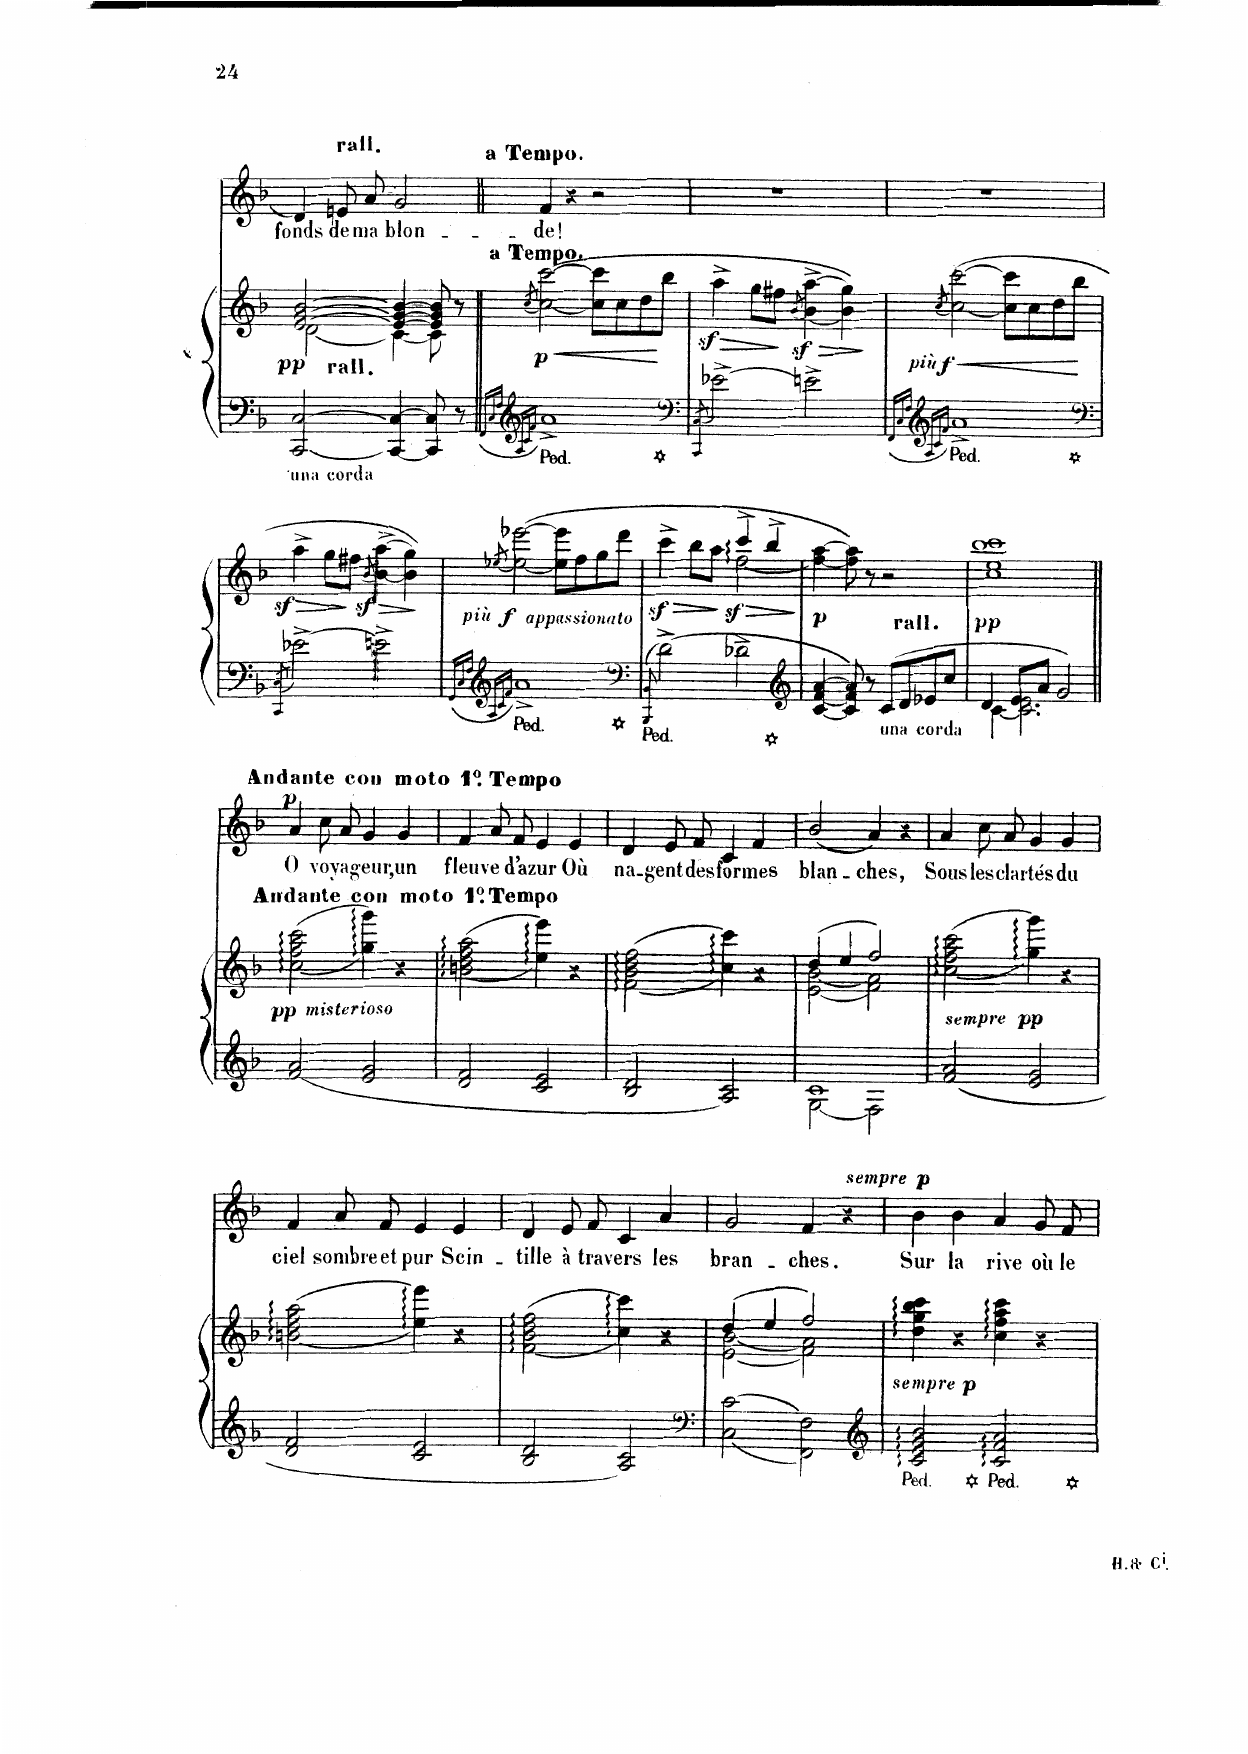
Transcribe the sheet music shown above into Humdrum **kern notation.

**kern	**kern	**dynam	**kern	**text	**dynam
*part2	*part2	*part2	*part1	*part1	*part1
*staff3	*staff2	*staff2/3	*staff1	*staff1	*staff1
*I"Piano	*	*	*I"Chant Voice	*	*
*I'Pno	*	*	*	*	*
*clefF4	*clefG2	*	*clefG2	*	*
*k[b-]	*k[b-]	*	*k[b-]	*	*
*M4/4	*M4/4	*	*M4/4	*	*
*met(c)	*met(c)	*	*met(c)	*	*
=56	=56	=56	=56	=56	=56
*	*^	*	*	*	*
!	!LO:TX:b:B:t=rall.	!	!	!	!	!
!LO:TX:b:t=una corda	!	!	!	!	!	!
!	!	!	!LO:DY:b	!	!	!
[2CC/ [2C/	[>2e/ [2g/ [2b-/	(2d\	pp	4d/	-- fonds	.
!	!	!	!	!LO:TX:a:B:t=rall.	!	!
.	.	.	.	8en/L	de	.
.	.	.	.	8a/J	ma	.
4CC/_ 4C/_	4e/_ 4g/_ 4b-/_	[4c\)	.	2g/	blon-	.
8CC/] 8C/]	8e/] 8g/] 8b-/]	8c\]	.	.	.	.
8r	8r	8ryy	.	.	.	.
*	*v	*v	*	*	*	*
=57||	=57||	=57||	=57||	=57||	=57||
.	(8qcc/	.	.	.	.
!	!	!	!LO:TX:a:B:t=a Tempo.	!	!
!	!LO:TX:a:B:t=a Tempo.	!	!	!	!
!	!	!LO:DY:b	!	!	!
22FF!/LL	([2cc\ [2ccc\)	p	4f/	-de!	.
22C!/	.	.	.	.	.
22F!/JJ	.	.	.	.	.
*clefG2	*	*	*	*	*
22A!/LL	.	.	.	.	.
22c!/	.	.	.	.	.
22f!/JJ	.	.	.	.	.
.	.	.	4r	.	.
11%8a^	.	.	.	.	.
.	8cc\] 8ccc\]L	.	2r	.	.
.	8cc\	.	.	.	.
.	8dd\	.	.	.	.
.	8bb-\J	.	.	.	.
=58	=58	=58	=58	=58	=58
*clefF4	*	*	*	*	*
*M4/4	*M4/4	*	*M4/4	*	*
*met(c)	*met(c)	*	*met(c)	*	*
8qCC/ 8qC/	.	.	.	.	.
!	!	!LO:HP:b	!	!	!
2e-X^\	4aaz<^\	>	1r	.	.
.	8gg\L	.	.	.	.
.	8ff#X\J	.	.	.	.
.	8qb-/	.	.	.	.
2en^\	(>[4b-\z<^ 4aa\z<^	.	.	.	.
.	4b-\] 4gg\))	.	.	.	.
.	.	]	.	.	.
=59	=59	=59	=59	=59	=59
.	(8qcc/	.	.	.	.
!	!	!LO:DY:b	!	!	!
!	!	!LO:DY:n=1:b	!	!	!
22FF!/LL	([2cc\ [2ccc\)	other-dynamics f	1r	.	.
22C!/	.	.	.	.	.
22F!/JJ	.	.	.	.	.
*clefG2	*	*	*	*	*
22A!/LL	.	.	.	.	.
22c!/	.	.	.	.	.
22f!/JJ	.	.	.	.	.
11%8a^	.	.	.	.	.
.	8cc\] 8ccc\]L	.	.	.	.
.	8cc\	.	.	.	.
.	8dd\	.	.	.	.
.	8bb-\J	.	.	.	.
=60	=60	=60	=60	=60	=60
*clefF4	*	*	*	*	*
*k[b-]	*k[b-]	*	*k[b-]	*	*
*M4/4	*M4/4	*	*M4/4	*	*
*met(c)	*met(c)	*	*met(c)	*	*
8qCC/ 8qC/	.	.	.	.	.
!	!	!LO:HP:b	!	!	!
2e-X^\	4aaz<^\	>	1r	.	.
.	8gg\L	.	.	.	.
.	8ff#X\J	.	.	.	.
.	8qb-/	.	.	.	.
2en^\	(>[4b-\z<^ 4aa\z<^	.	.	.	.
.	4b-\] 4gg\))	.	.	.	.
.	.	]	.	.	.
=61	=61	=61	=61	=61	=61
.	(8qee-X/	.	.	.	.
!	!	!LO:DY:b	!	!	!
!	!	!LO:DY:n=1:b	!	!	!
!	!	!LO:DY:n=2:b	!	!	!
22FF/LL	([2ee-\ [2eee-X\)	other-dynamics f other-dynamics	1r	.	.
22C/	.	.	.	.	.
22F/JJ	.	.	.	.	.
*clefG2	*	*	*	*	*
22A/LL	.	.	.	.	.
22c/	.	.	.	.	.
22f/JJ	.	.	.	.	.
11%8a^	.	.	.	.	.
.	8ee-\] 8eee-\]L	.	.	.	.
.	8ff\	.	.	.	.
.	8gg\	.	.	.	.
.	8ddd\J	.	.	.	.
=62	=62	=62	=62	=62	=62
*clefF4	*	*	*	*	*
*M4/4	*M4/4	*	*M4/4	*	*
*met(c)	*met(c)	*	*met(c)	*	*
8qBBB-/ 8qBB-/	.	.	.	.	.
!	!	!LO:HP:b	!	!	!
*	*^	*	*	*	*
!	!	!	!LO:DY:n=1:b	!	!	!
2d^\	4ccc^>\	2ryy	> sf	1r	.	.
.	8bb-\L	.	.	.	.	.
.	8aa\J	.	.	.	.	.
!	!	!	!LO:DY:n=2:b	!	!	!
2d-X^\	4ccc^/	[2ff\	sf	.	.	.
.	4bb-^/	.	.	.	.	.
*	*v	*v	*	*	*	*
.	.	]	.	.	.
=63	=63	=63	=63	=63	=63
*clefG2	*	*	*	*	*
!	!	!LO:DY:b	!	!	!
[4c/ [4f/ [4a/	4ff\_ [4aa\	p	1r	.	.
8c/] 8f/] 8a/]	8ff\] 8aa\])	.	.	.	.
8r	8r	.	.	.	.
!LO:TX:b:t=una corda	!	!	!	!	!
!LO:TX:a:B:t=rall.	!	!	!	!	!
8c/L	2r	.	.	.	.
8d/	.	.	.	.	.
8e-X/	.	.	.	.	.
8cc/J	.	.	.	.	.
=64	=64	=64	=64	=64	=64
*^	*	*	*	*	*
!	!	!	!LO:DY:b	!	!	!
4d/	[4c\	1cc 1ee 1bb- 1ccc	pp	1r	.	.
8e/L	2.c\] 2.e\	.	.	.	.	.
8a/J	.	.	.	.	.	.
2g/	.	.	.	.	.	.
*v	*v	*	*	*	*	*
=65||	=65||	=65||	=65||	=65||	=65||
!	!	!	!LO:TX:a:B:t=Andante con moto 1º Tempo	!	!
!	!LO:TX:a:B:t=Andante con moto 1º Tempo	!	!	!	!
!	!	!LO:DY:b	!	!	!
!	!	!LO:DY:n=1:b	!	!	!LO:DY:a
2f/ 2a/	((<2cc\ 2ff\ 2aa\ 2ccc\	pp other-dynamics	4a/	O	p
.	.	.	8cc\L	vo-	.
.	.	.	8a\J	-ya-	.
2e/ 2g/	4gg\ 4ggg\))	.	4g/	-geur,	.
.	4r	.	4g/	un	.
=66	=66	=66	=66	=66	=66
2d/ 2f/	((<2bn\ 2dd\ 2ff\ 2aa\	.	4f/	fleu-	.
.	.	.	8a/L	-ve	.
.	.	.	8f/J	d'a-	.
2c/ 2e/	4ee\ 4eee\))	.	4e/	-zur	.
.	4r	.	4e/	Où	.
=67	=67	=67	=67	=67	=67
2B-/ 2d/	((<2f\ 2b-\ 2dd\ 2ff\	.	4d/	na-	.
.	.	.	8e/L	-gent	.
.	.	.	8f/J	des	.
2A/ 2c/	4cc\ 4ccc\))	.	4c/	for-	.
.	4r	.	4f/	-mes	.
=68	=68	=68	=68	=68	=68
*^	*^	*	*	*	*
1c	2G\	(4dd/	(2e\ 2b-\	.	(2b-/	blan-	.
.	.	4ee/	.	.	.	.	.
.	2F\	2ff/)	2f\ 2a\)	.	4a/)	-ches,	.
.	.	.	.	.	4r	.	.
*v	*v	*	*	*	*	*	*
*	*v	*v	*	*	*	*
=69	=69	=69	=69	=69	=69
!	!	!LO:DY:b	!	!	!
!	!	!LO:DY:n=1:b	!	!	!
2f/ 2a/	((<2cc\ 2ff\ 2aa\ 2ccc\	other-dynamics pp	4a/	Sous	.
.	.	.	8cc\L	les	.
.	.	.	8a\J	clar-	.
2e/ 2g/	4gg\ 4ggg\))	.	4g/	-tés	.
.	4r	.	4g/	du	.
=70	=70	=70	=70	=70	=70
2d/ 2f/	((<2bn\ 2dd\ 2ff\ 2aa\	.	4f/	ciel	.
.	.	.	8a/L	sombre	.
.	.	.	8f/J	et	.
2c/ 2e/	4ee\ 4eee\))	.	4e/	pur	.
.	4r	.	4e/	Scin-	.
=71	=71	=71	=71	=71	=71
2B-/ 2d/	((<2f\ 2b-\ 2dd\ 2ff\	.	4d/	-tille	.
.	.	.	8e/L	à	.
.	.	.	8f/J	tra-	.
2A/ 2c/	4cc\ 4ccc\))	.	4c/	-vers	.
.	4r	.	4a/	les	.
=72	=72	=72	=72	=72	=72
*clefF4	*	*	*	*	*
*	*^	*	*	*	*
2C\ 2c\	(4dd/	((2e\ 2b-\	.	2g/	bran-	.
.	4ee/	.	.	.	.	.
2FF\ 2F\	2ff/)	2f\ 2a\))	.	4f/	-ches.	.
.	.	.	.	4r	.	.
*	*v	*v	*	*	*	*
=73	=73	=73	=73	=73	=73
*clefG2	*	*	*	*	*
!	!	!LO:DY:b	!	!	!
!	!	!LO:DY:n=1:b	!	!	!LO:DY:a
!	!	!	!	!	!LO:DY:n=1:a
2c/ 2e/ 2g/ 2b-/	4dd\ 4gg\ 4bb-\ 4ccc\	other-dynamics p	4b-\	Sur	other-dynamics p
.	4r	.	4b-\	la	.
2c/ 2f/ 2a/	4cc\ 4ff\ 4aa\ 4ccc\	.	4a/	rive	.
.	4r	.	8g/L	où	.
.	.	.	8f/J	le	.
=	=	=	=	=	=
*-	*-	*-	*-	*-	*-
